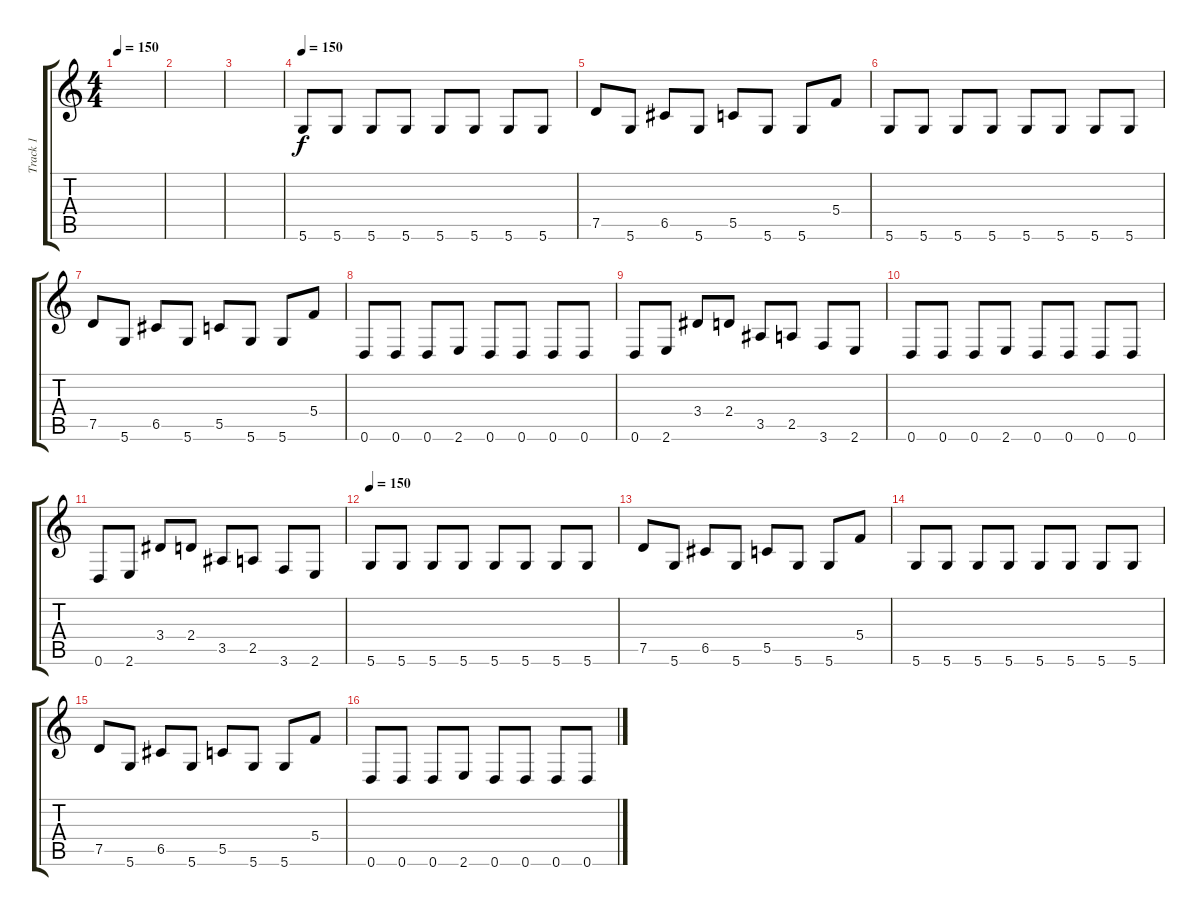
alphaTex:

\track ("Track 1" "Track 1") {mute instrument distortionguitar}
\staff {score tabs}
\tuning (D4 A3 F3 C3 G2 D2) {hide}
\ts (4 4)
\tempo 150
\clef g2
\ks c
|
|
|
\tempo 150
5.6.8 5.6.8 5.6.8 5.6.8 5.6.8 5.6.8 5.6.8 5.6.8 |
7.5.8 5.6.8 6.5.8 5.6.8 5.5.8 5.6.8 5.6.8 5.4.8 |
5.6.8 5.6.8 5.6.8 5.6.8 5.6.8 5.6.8 5.6.8 5.6.8 |
7.5.8 5.6.8 6.5.8 5.6.8 5.5.8 5.6.8 5.6.8 5.4.8 |
0.6.8 0.6.8 0.6.8 2.6.8 0.6.8 0.6.8 0.6.8 0.6.8 |
0.6.8 2.6.8 3.4.8 2.4.8 3.5.8 2.5.8 3.6.8 2.6.8 |
0.6.8 0.6.8 0.6.8 2.6.8 0.6.8 0.6.8 0.6.8 0.6.8 |
0.6.8 2.6.8 3.4.8 2.4.8 3.5.8 2.5.8 3.6.8 2.6.8 |
\tempo 150
5.6.8 5.6.8 5.6.8 5.6.8 5.6.8 5.6.8 5.6.8 5.6.8 |
7.5.8 5.6.8 6.5.8 5.6.8 5.5.8 5.6.8 5.6.8 5.4.8 |
5.6.8 5.6.8 5.6.8 5.6.8 5.6.8 5.6.8 5.6.8 5.6.8 |
7.5.8 5.6.8 6.5.8 5.6.8 5.5.8 5.6.8 5.6.8 5.4.8 |
0.6.8 0.6.8 0.6.8 2.6.8 0.6.8 0.6.8 0.6.8 0.6.8
